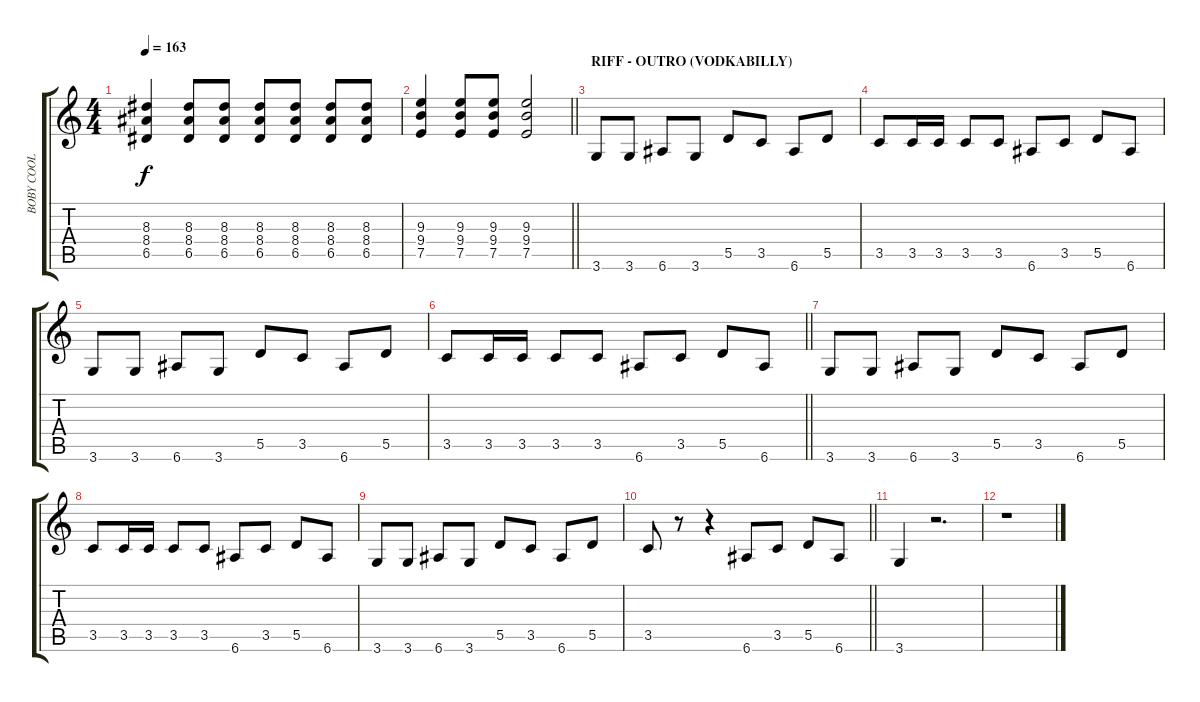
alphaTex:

\track ("BOBY COOL (2nd-distortion)" "BOBY COOL ") {instrument distortionguitar}
\staff {score tabs}
\tuning (E4 B3 G3 D3 A2 E2) {hide}
\ts (4 4)
\tempo 163
\clef g2
\ks c
(8.3 8.4 6.5).4{dy f} (8.3 8.4 6.5).8 (8.3 8.4 6.5).8 (8.3 8.4 6.5).8 (8.3 8.4 6.5).8 (8.3 8.4 6.5).8 (8.3 8.4 6.5).8 |
\barLineRight lightlight
(9.3 9.4 7.5).4 (9.3 9.4 7.5).8 (9.3 9.4 7.5).8 (9.3 9.4 7.5).2 |
\section ("" "RIFF - OUTRO (VODKABILLY)")
3.6.8 3.6.8 6.6.8 3.6.8 5.5.8 3.5.8 6.6.8 5.5.8 |
3.5.8 3.5.16 3.5.16 3.5.8 3.5.8 6.6.8 3.5.8 5.5.8 6.6.8 |
3.6.8 3.6.8 6.6.8 3.6.8 5.5.8 3.5.8 6.6.8 5.5.8 |
\barLineRight lightlight
3.5.8 3.5.16 3.5.16 3.5.8 3.5.8 6.6.8 3.5.8 5.5.8 6.6.8 |
3.6.8 3.6.8 6.6.8 3.6.8 5.5.8 3.5.8 6.6.8 5.5.8 |
3.5.8 3.5.16 3.5.16 3.5.8 3.5.8 6.6.8 3.5.8 5.5.8 6.6.8 |
3.6.8 3.6.8 6.6.8 3.6.8 5.5.8 3.5.8 6.6.8 5.5.8 |
\barLineRight lightlight
3.5.8 r.8 r.4 6.6.8 3.5.8 5.5.8 6.6.8 |
3.6.4 r.2{d} |
r.1
